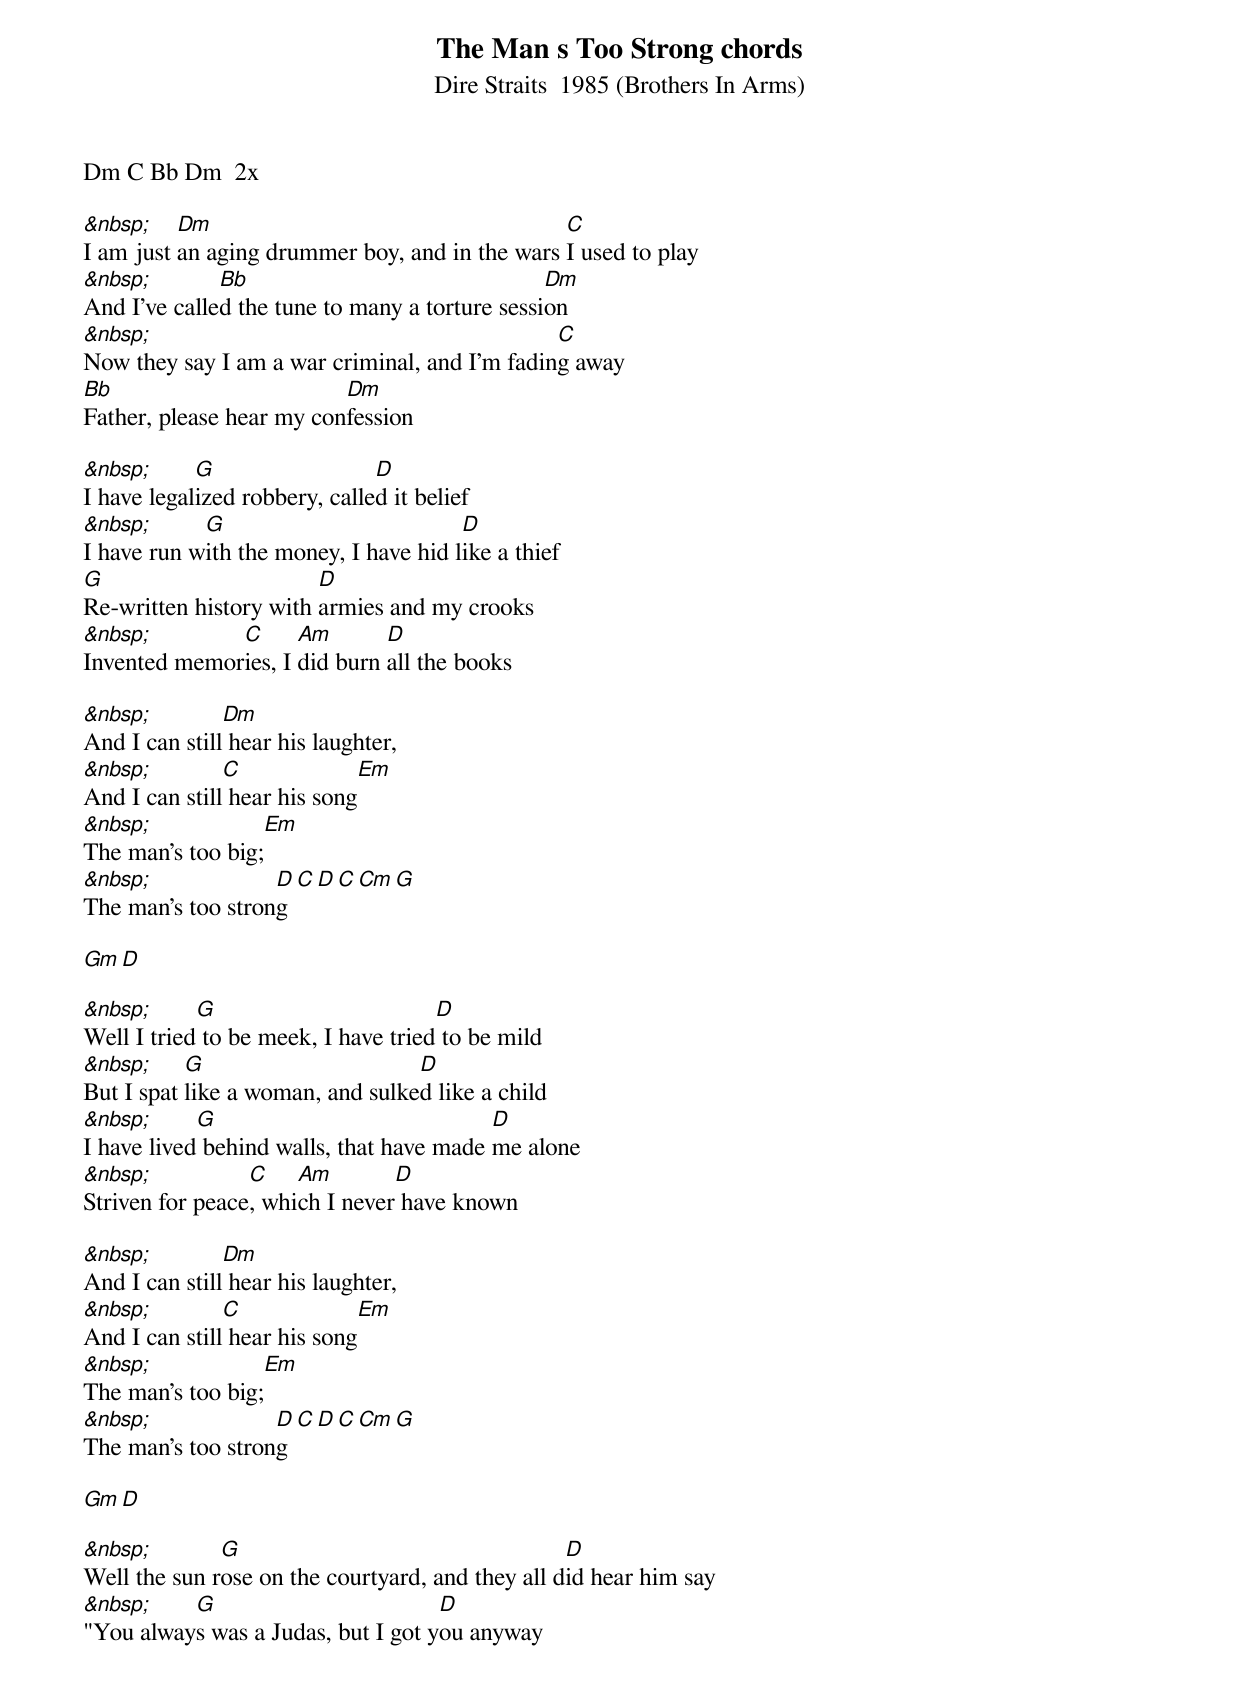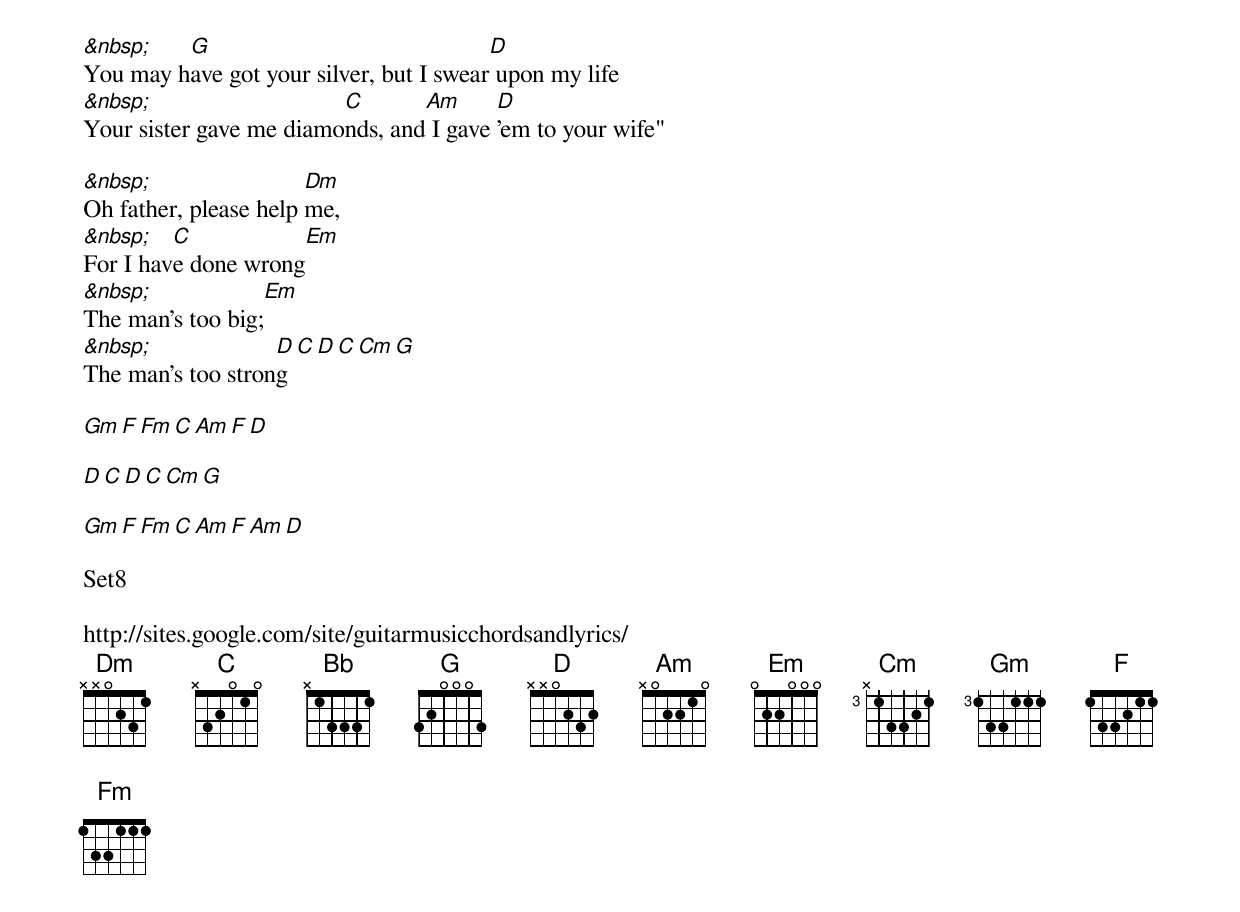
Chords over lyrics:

The Man s Too Strong chords
Dire Straits  1985 (Brothers In Arms)

Dm C Bb Dm  2x

&nbsp;    Dm                                    C
I am just an aging drummer boy, and in the wars I used to play
&nbsp;        Bb                                Dm
And I've called the tune to many a torture session
&nbsp;                                         C
Now they say I am a war criminal, and I'm fading away
Bb                        Dm
Father, please hear my confession

&nbsp;      G                  D
I have legalized robbery, called it belief
&nbsp;      G                          D
I have run with the money, I have hid like a thief
G                       D
Re-written history with armies and my crooks
&nbsp;        C      Am       D
Invented memories, I did burn all the books

&nbsp;         Dm
And I can still hear his laughter,
&nbsp;         C              Em
And I can still hear his song
&nbsp;             Em
The man's too big;
&nbsp;             D C   D C  Cm G
The man's too strong

Gm  D

&nbsp;      G                        D
Well I tried to be meek, I have tried to be mild
&nbsp;     G                      D
But I spat like a woman, and sulked like a child
&nbsp;      G                             D
I have lived behind walls, that have made me alone
&nbsp;           C    Am        D
Striven for peace, which I never have known

&nbsp;         Dm
And I can still hear his laughter,
&nbsp;         C              Em
And I can still hear his song
&nbsp;             Em
The man's too big;
&nbsp;             D C   D C  Cm G
The man's too strong

Gm  D

&nbsp;        G                                   D
Well the sun rose on the courtyard, and they all did hear him say
&nbsp;    G                         D
"You always was a Judas, but I got you anyway
&nbsp;   G                               D
You may have got your silver, but I swear upon my life
&nbsp;                   C       Am      D
Your sister gave me diamonds, and I gave 'em to your wife"

&nbsp;                 Dm
Oh father, please help me,
&nbsp;   C           Em
For I have done wrong
&nbsp;             Em
The man's too big;
&nbsp;             D C   D C  Cm G
The man's too strong

Gm  F  Fm  C Am  F  D

D C  D C  Cm G

Gm  F  Fm  C Am  F  Am  D

Set8

http://sites.google.com/site/guitarmusicchordsandlyrics/
